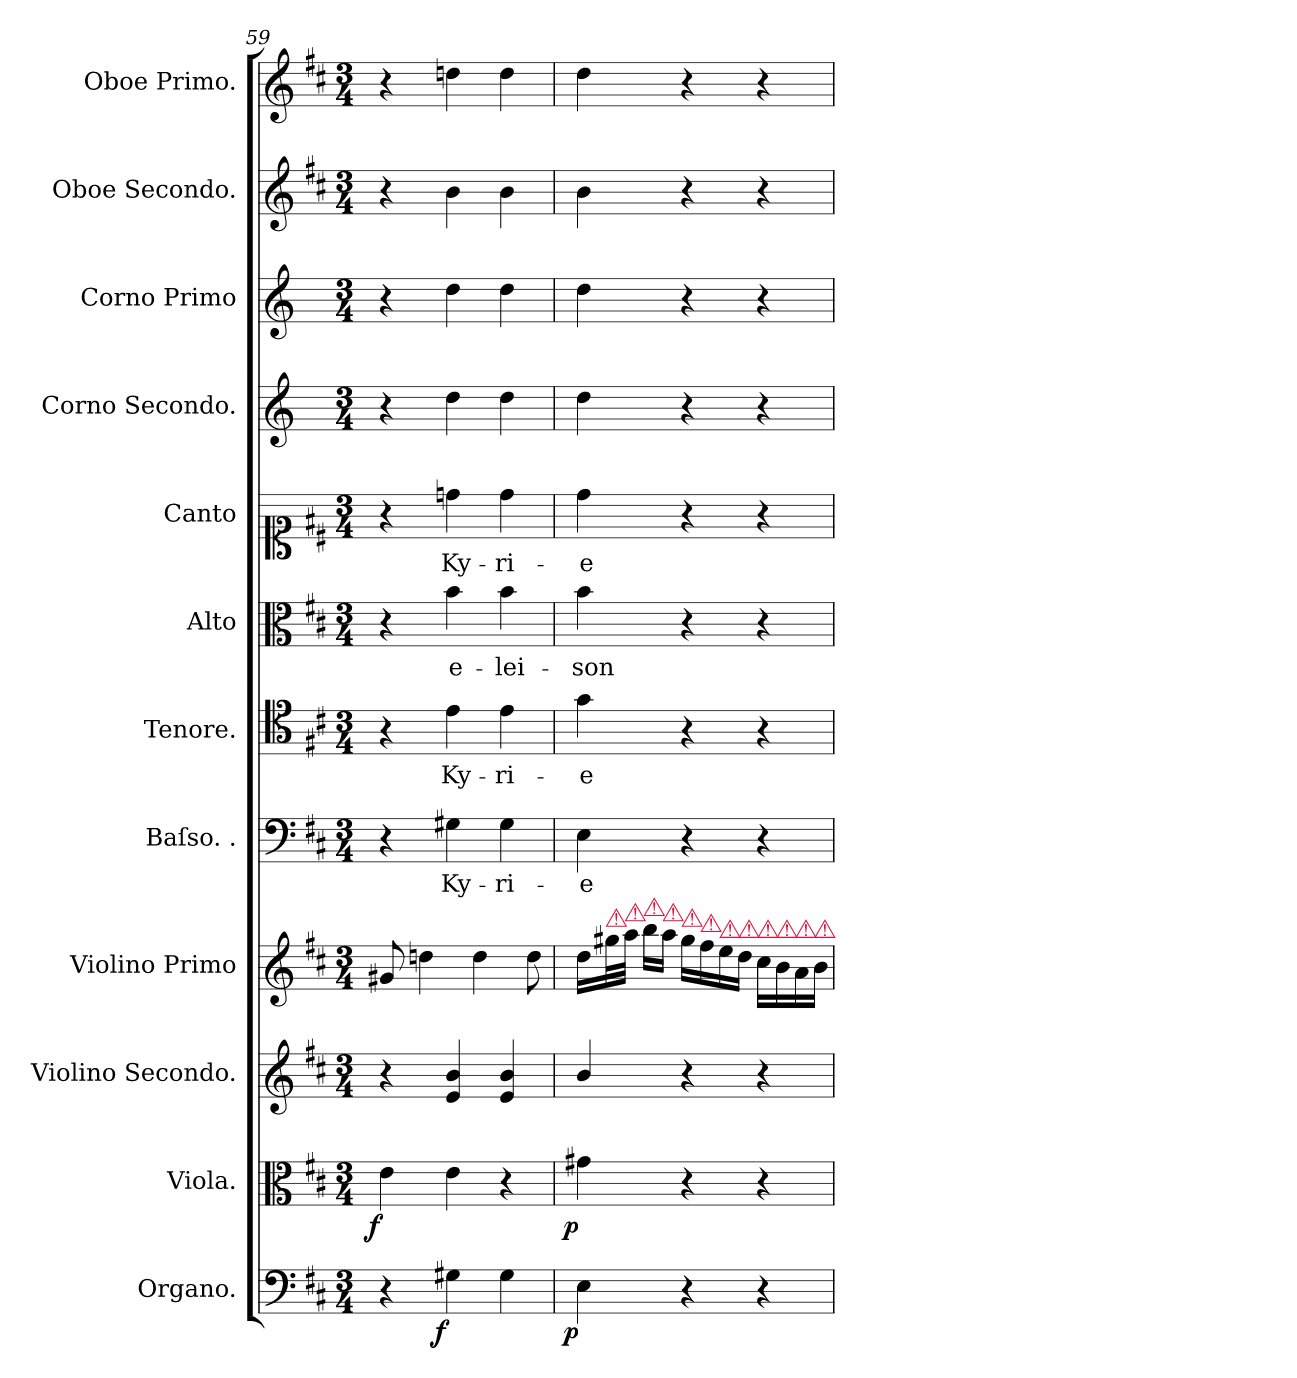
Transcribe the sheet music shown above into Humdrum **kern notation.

**kern	**dynam	**kern	**dynam	**kern	**kern	**kern	**text	**kern	**text	**kern	**text	**kern	**text	**kern	**kern	**kern	**kern
*part12	*part12	*part11	*part11	*part10	*part9	*part8	*part8	*part7	*part7	*part6	*part6	*part5	*part5	*part4	*part3	*part2	*part1
*staff12	*staff12	*staff11	*staff11	*staff10	*staff9	*staff8	*staff8	*staff7	*staff7	*staff6	*staff6	*staff5	*staff5	*staff4	*staff3	*staff2	*staff1
*I"Organo.	*	*I"Viola.	*	*I"Violino Secondo.	*I"Violino Primo	*I"Baſso. .	*	*I"Tenore.	*	*I"Alto	*	*I"Canto	*	*I"Corno Secondo.	*I"Corno Primo	*I"Oboe Secondo.	*I"Oboe Primo.
*I'org	*	*I'vla	*	*I'vl 2	*I'vl 1	*I'B	*	*I'T	*	*I'A	*	*	*	*I'cor 2	*I'cor 1	*I'ob 2	*I'ob 1
*clefF4	*	*clefC3	*	*clefG2	*clefG2	*clefF4	*	*clefC4	*	*clefC3	*	*clefC1	*	*clefG2	*clefG2	*clefG2	*clefG2
*	*	*	*	*	*	*	*	*	*	*	*	*	*	*ITrd6c10	*ITrd6c10	*	*
*k[f#c#]	*	*k[f#c#]	*	*k[f#c#]	*k[f#c#]	*k[f#c#]	*	*k[f#c#]	*	*k[f#c#]	*	*k[f#c#]	*	*k[f#c#]	*k[f#c#]	*k[f#c#]	*k[f#c#]
*M3/4	*	*M3/4	*	*M3/4	*M3/4	*M3/4	*	*M3/4	*	*M3/4	*	*M3/4	*	*M3/4	*M3/4	*M3/4	*M3/4
=59	=59	=59	=59	=59	=59	=59	=59	=59	=59	=59	=59	=59	=59	=59	=59	=59	=59
!	!	!	!LO:DY:b:rj	!	!	!	!	!	!	!	!	!	!	!	!	!	!
4r	.	4e\	f	4r	8g#X/	4r	.	4r	.	4r	.	4r	.	4r	4r	4r	4r
.	.	.	.	.	4ddn\	.	.	.	.	.	.	.	.	.	.	.	.
!	!LO:DY:b:rj	!	!	!	!	!	!LO:LY:i	!	!	!	!LO:LY:i	!	!LO:LY:i	!	!	!	!
4G#X\	f	4e\	.	4e/ 4b/	.	4G#X\	Ky-	4e\	Ky-	4b\	e-	4ddn\	Ky-	4e\	4e\	4b\	4ddn\
.	.	.	.	.	4dd\	.	.	.	.	.	.	.	.	.	.	.	.
!	!	!	!	!	!	!	!LO:LY:i	!	!	!	!LO:LY:i	!	!LO:LY:i	!	!	!	!
4G#\	.	4r	.	4e/ 4b/	.	4G#\	-ri-	4e\	-ri-	4b\	-lei-	4dd\	-ri-	4e\	4e\	4b\	4dd\
.	.	.	.	.	8dd\	.	.	.	.	.	.	.	.	.	.	.	.
=60	=60	=60	=60	=60	=60	=60	=60	=60	=60	=60	=60	=60	=60	=60	=60	=60	=60
!	!LO:DY:b:rj	!	!LO:DY:b:rj	!	!	!	!LO:LY:i	!	!	!	!LO:LY:i	!	!LO:LY:i	!	!	!	!
4E\	p	4g#X\	p	4b/	16dd\LL	4E\	-e	4g\	-e	4b\	-son	4dd\	-e	4e\	4e\	4b\	4dd\
!	!	!	!	!	!LO:TX:a:color=crimson:t=⚠	!	!	!	!	!	!	!	!	!	!	!	!
.	.	.	.	.	32gg#X\L	.	.	.	.	.	.	.	.	.	.	.	.
!	!	!	!	!	!LO:TX:a:color=crimson:t=⚠	!	!	!	!	!	!	!	!	!	!	!	!
.	.	.	.	.	32aa\JJJ	.	.	.	.	.	.	.	.	.	.	.	.
!	!	!	!	!	!LO:TX:a:color=crimson:t=⚠	!	!	!	!	!	!	!	!	!	!	!	!
.	.	.	.	.	16bb\LL	.	.	.	.	.	.	.	.	.	.	.	.
!	!	!	!	!	!LO:TX:a:color=crimson:t=⚠	!	!	!	!	!	!	!	!	!	!	!	!
.	.	.	.	.	16aa\JJ	.	.	.	.	.	.	.	.	.	.	.	.
!	!	!	!	!	!LO:TX:a:color=crimson:t=⚠	!	!	!	!	!	!	!	!	!	!	!	!
4r	.	4r	.	4r	16gg#\LL	4r	.	4r	.	4r	.	4r	.	4r	4r	4r	4r
!	!	!	!	!	!LO:TX:a:color=crimson:t=⚠	!	!	!	!	!	!	!	!	!	!	!	!
.	.	.	.	.	16ff#\	.	.	.	.	.	.	.	.	.	.	.	.
!	!	!	!	!	!LO:TX:a:color=crimson:t=⚠	!	!	!	!	!	!	!	!	!	!	!	!
.	.	.	.	.	16ee\	.	.	.	.	.	.	.	.	.	.	.	.
!	!	!	!	!	!LO:TX:a:color=crimson:t=⚠	!	!	!	!	!	!	!	!	!	!	!	!
.	.	.	.	.	16dd\JJ	.	.	.	.	.	.	.	.	.	.	.	.
!	!	!	!	!	!LO:TX:a:color=crimson:t=⚠	!	!	!	!	!	!	!	!	!	!	!	!
4r	.	4r	.	4r	16cc#\LL	4r	.	4r	.	4r	.	4r	.	4r	4r	4r	4r
!	!	!	!	!	!LO:TX:a:color=crimson:t=⚠	!	!	!	!	!	!	!	!	!	!	!	!
.	.	.	.	.	16b\	.	.	.	.	.	.	.	.	.	.	.	.
!	!	!	!	!	!LO:TX:a:color=crimson:t=⚠	!	!	!	!	!	!	!	!	!	!	!	!
.	.	.	.	.	16a\	.	.	.	.	.	.	.	.	.	.	.	.
!	!	!	!	!	!LO:TX:a:color=crimson:t=⚠	!	!	!	!	!	!	!	!	!	!	!	!
.	.	.	.	.	16b\JJ	.	.	.	.	.	.	.	.	.	.	.	.
=	=	=	=	=	=	=	=	=	=	=	=	=	=	=	=	=	=
*-	*-	*-	*-	*-	*-	*-	*-	*-	*-	*-	*-	*-	*-	*-	*-	*-	*-
